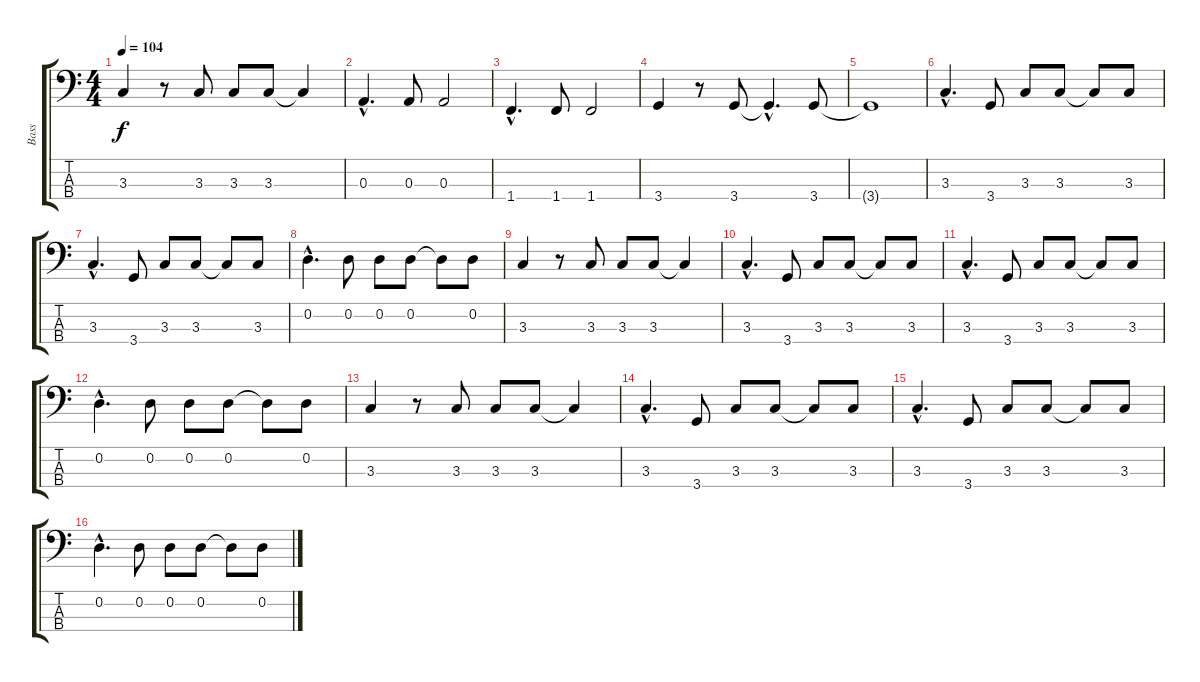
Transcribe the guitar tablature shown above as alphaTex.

\track ("Bass" "Bass") {instrument electricbassfinger}
\staff {score tabs}
\tuning (G2 D2 A1 E1) {hide}
\ts (4 4)
\tempo 104
\clef f4
\ks c
3.3.4{dy f} r.8 3.3.8 3.3.8 3.3.8 3.3{t}.4 |
0.3{hac}.4{d} 0.3.8 0.3.2 |
1.4{hac}.4{d} 1.4.8 1.4.2 |
3.4.4 r.8 3.4.8 3.4{hac t}.4{d} 3.4.8 |
3.4{t}.1 |
3.3{hac}.4{d} 3.4.8 3.3.8 3.3.8 3.3{t}.8 3.3.8 |
3.3{hac}.4{d} 3.4.8 3.3.8 3.3.8 3.3{t}.8 3.3.8 |
0.2{hac}.4{d} 0.2.8 0.2.8 0.2.8 0.2{t}.8 0.2.8 |
3.3.4 r.8 3.3.8 3.3.8 3.3.8 3.3{t}.4 |
3.3{hac}.4{d} 3.4.8 3.3.8 3.3.8 3.3{t}.8 3.3.8 |
3.3{hac}.4{d} 3.4.8 3.3.8 3.3.8 3.3{t}.8 3.3.8 |
0.2{hac}.4{d} 0.2.8 0.2.8 0.2.8 0.2{t}.8 0.2.8 |
3.3.4 r.8 3.3.8 3.3.8 3.3.8 3.3{t}.4 |
3.3{hac}.4{d} 3.4.8 3.3.8 3.3.8 3.3{t}.8 3.3.8 |
3.3{hac}.4{d} 3.4.8 3.3.8 3.3.8 3.3{t}.8 3.3.8 |
0.2{hac}.4{d} 0.2.8 0.2.8 0.2.8 0.2{t}.8 0.2.8
